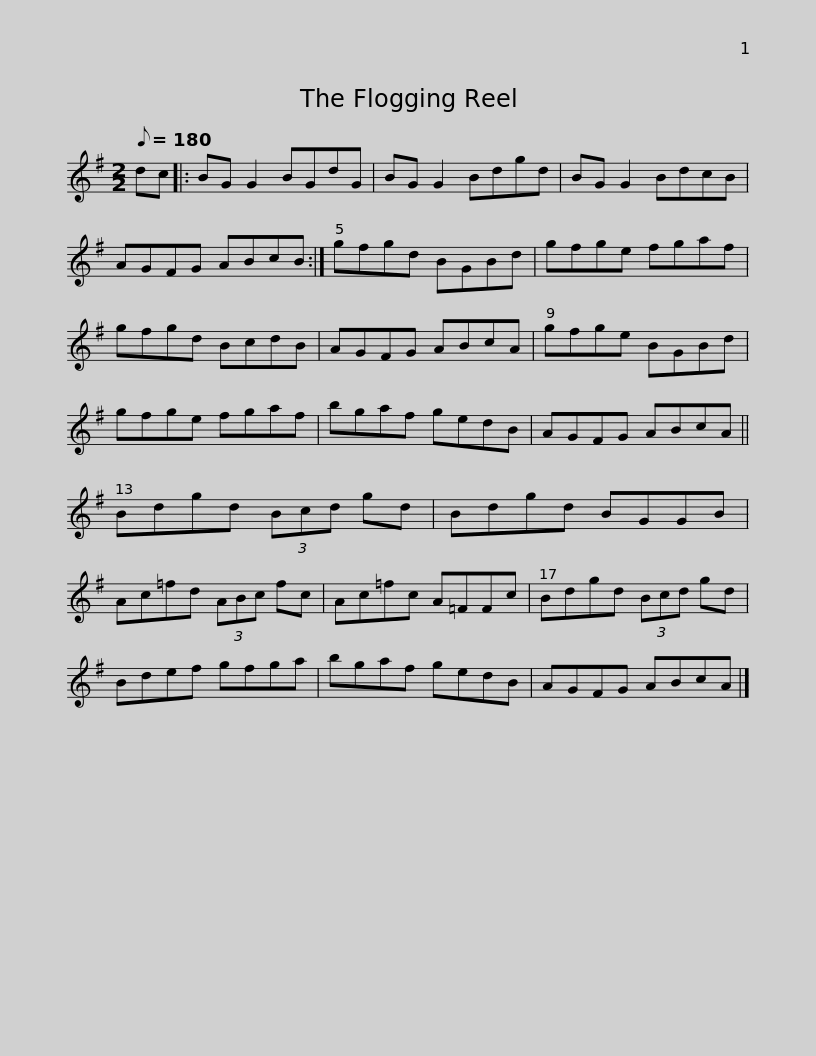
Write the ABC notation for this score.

X:1
L:1/8
Q:1/8=180
M:2/2
I:linebreak $
K:G
V:1 treble
V:1
 dc |: BG G2 BGdG | BG G2 Bdgd | BG G2 BdcB | AGFG ABcB :| %5
 gfgd BGBd |$ gfge fgaf | gfgd BcdB | AGFG ABcA | gfge BGBd | %10
 gfge fgaf |$ bgaf gedB | AGFG ABcA || Bdgd (3Bcd gd | Bdgd BGGB | %15
 Ac=fd (3ABc fc |$ Ac=fc A=FFc | Bdgd (3Bcd gd | Bdef gfga | bgaf gedB | %20
 AGFG ABcA |] %21
